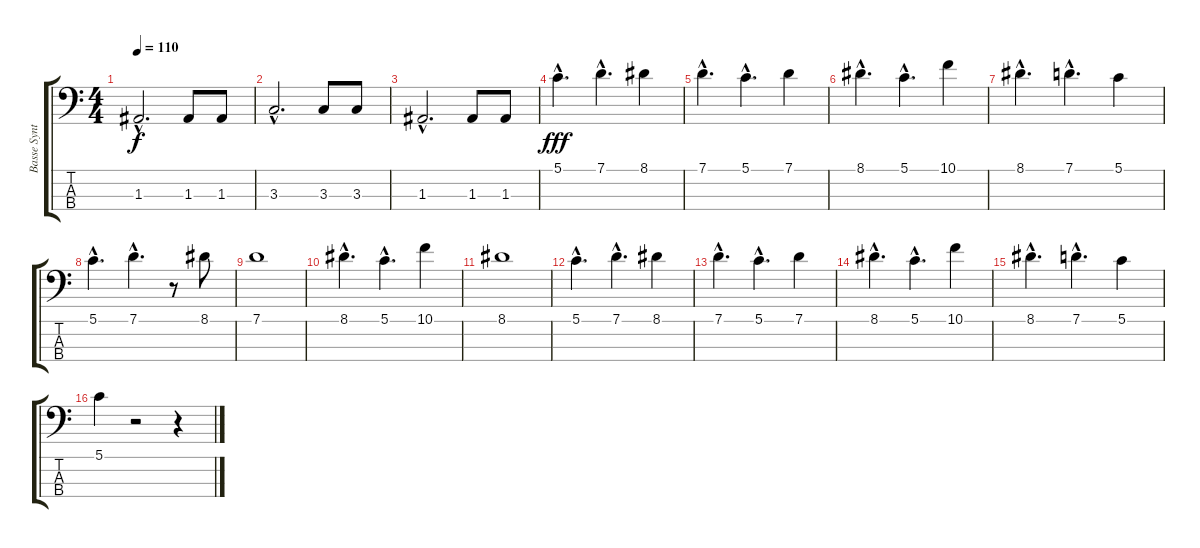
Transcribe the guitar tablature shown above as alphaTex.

\track ("Basse Synthétique" "Basse Synt") {instrument synthbass2}
\staff {score tabs}
\tuning (G2 D2 A1 E1) {hide}
\ts (4 4)
\tempo 110
\clef f4
\ks c
1.3{hac}.2{d dy f} 1.3.8 1.3.8 |
3.3{hac}.2{d} 3.3.8 3.3.8 |
1.3{hac}.2{d} 1.3.8 1.3.8 |
5.1{hac}.4{d dy fff} 7.1{hac}.4{d} 8.1.4 |
7.1{hac}.4{d} 5.1{hac}.4{d} 7.1.4 |
8.1{hac}.4{d} 5.1{hac}.4{d} 10.1.4 |
8.1{hac}.4{d} 7.1{hac}.4{d} 5.1.4 |
5.1{hac}.4{d} 7.1{hac}.4{d} r.8 8.1.8 |
7.1.1 |
8.1{hac}.4{d} 5.1{hac}.4{d} 10.1.4 |
8.1.1 |
5.1{hac}.4{d} 7.1{hac}.4{d} 8.1.4 |
7.1{hac}.4{d} 5.1{hac}.4{d} 7.1.4 |
8.1{hac}.4{d} 5.1{hac}.4{d} 10.1.4 |
8.1{hac}.4{d} 7.1{hac}.4{d} 5.1.4 |
5.1.4 r.2 r.4
